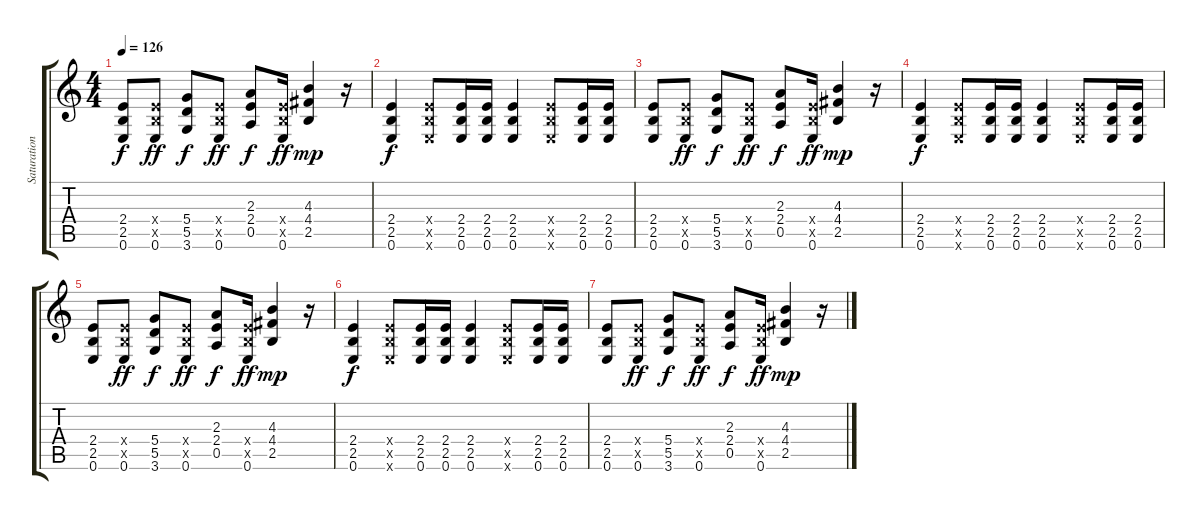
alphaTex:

\track ("Saturation basse" "Saturation") {instrument overdrivenguitar}
\staff {score tabs}
\tuning (E4 B3 G3 D3 A2 E2) {hide}
\ts (4 4)
\tempo 126
\clef g2
\ks c
(2.4 2.5 0.6).8{dy f} (2.4{x} 2.5{x} 0.6).8{dy ff} (5.4 5.5 3.6).8{dy f} (2.4{x} 2.5{x} 0.6).8{dy ff} (2.3 2.4 0.5).8{dy f} (2.4{x} 2.5{x} 0.6).16{dy ff} (4.3 4.4 2.5).4{dy mp} r.16 |
(2.4 2.5 0.6).4{dy f} (2.4{x} 2.5{x} 0.6{x}).8 (2.4 2.5 0.6).16 (2.4 2.5 0.6).16 (2.4 2.5 0.6).4 (2.4{x} 2.5{x} 0.6{x}).8 (2.4 2.5 0.6).16 (2.4 2.5 0.6).16 |
(2.4 2.5 0.6).8 (2.4{x} 2.5{x} 0.6).8{dy ff} (5.4 5.5 3.6).8{dy f} (2.4{x} 2.5{x} 0.6).8{dy ff} (2.3 2.4 0.5).8{dy f} (2.4{x} 2.5{x} 0.6).16{dy ff} (4.3 4.4 2.5).4{dy mp} r.16 |
(2.4 2.5 0.6).4{dy f} (2.4{x} 2.5{x} 0.6{x}).8 (2.4 2.5 0.6).16 (2.4 2.5 0.6).16 (2.4 2.5 0.6).4 (2.4{x} 2.5{x} 0.6{x}).8 (2.4 2.5 0.6).16 (2.4 2.5 0.6).16 |
(2.4 2.5 0.6).8 (2.4{x} 2.5{x} 0.6).8{dy ff} (5.4 5.5 3.6).8{dy f} (2.4{x} 2.5{x} 0.6).8{dy ff} (2.3 2.4 0.5).8{dy f} (2.4{x} 2.5{x} 0.6).16{dy ff} (4.3 4.4 2.5).4{dy mp} r.16 |
(2.4 2.5 0.6).4{dy f} (2.4{x} 2.5{x} 0.6{x}).8 (2.4 2.5 0.6).16 (2.4 2.5 0.6).16 (2.4 2.5 0.6).4 (2.4{x} 2.5{x} 0.6{x}).8 (2.4 2.5 0.6).16 (2.4 2.5 0.6).16 |
(2.4 2.5 0.6).8 (2.4{x} 2.5{x} 0.6).8{dy ff} (5.4 5.5 3.6).8{dy f} (2.4{x} 2.5{x} 0.6).8{dy ff} (2.3 2.4 0.5).8{dy f} (2.4{x} 2.5{x} 0.6).16{dy ff} (4.3 4.4 2.5).4{dy mp} r.16
